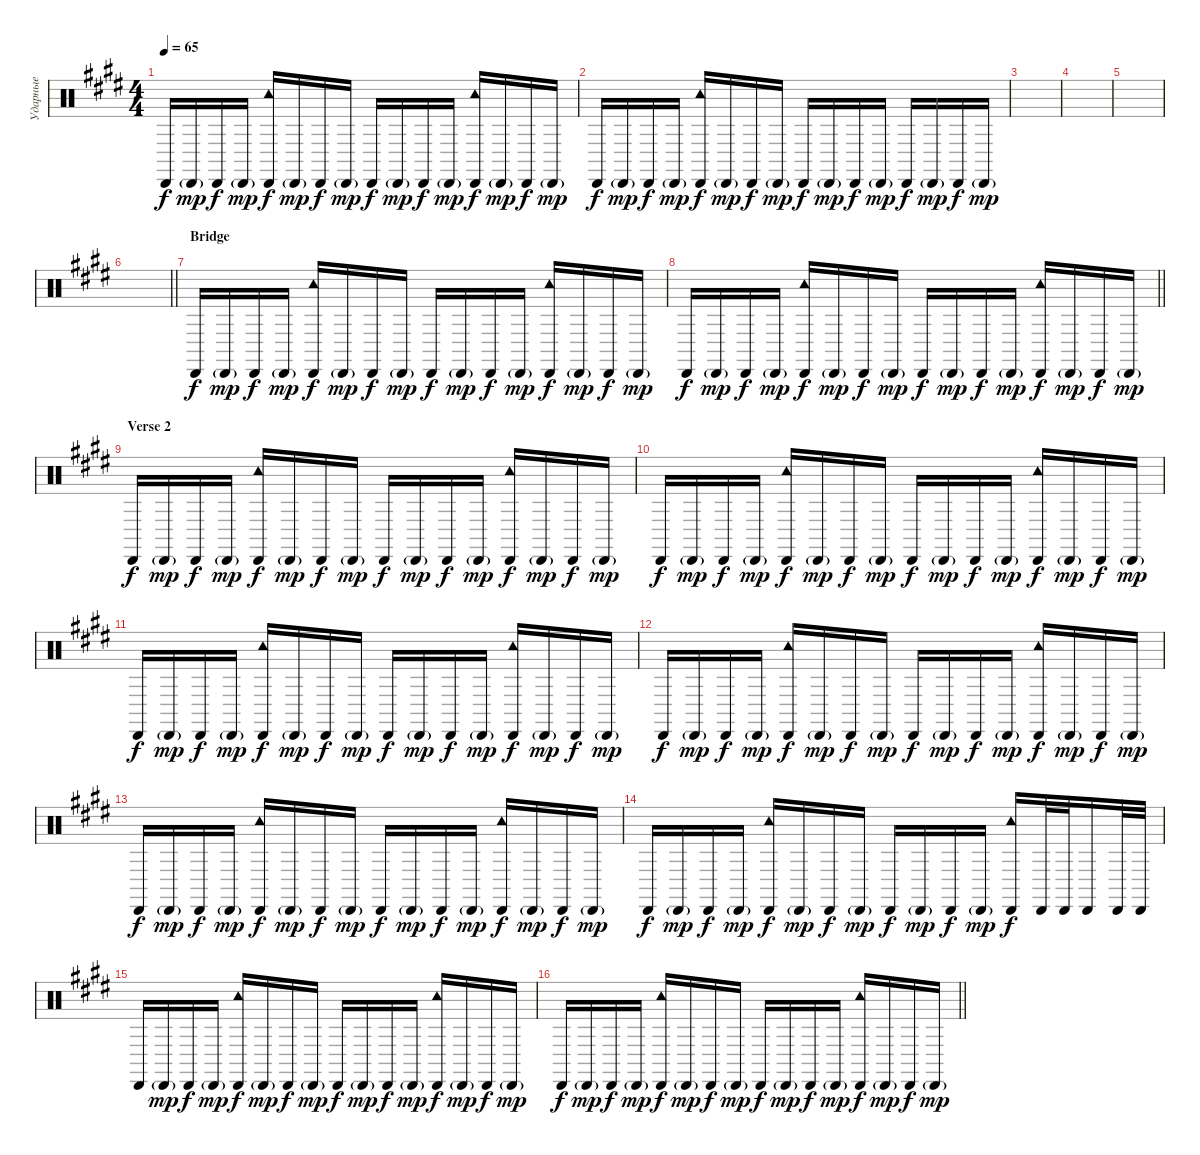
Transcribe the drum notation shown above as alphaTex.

\track ("Ударные" "Ударные") {instrument percussion}
\staff {score}
\articulation defaults
\ts (4 4)
\tempo 65
\clef neutral
\ks e "Cabasa (hit)".16{dy f} "Cabasa (hit)"{g}.16{dy mp} "Cabasa (hit)".16{dy f} "Cabasa (hit)"{g}.16{dy mp}
("Cabasa (hit)" "Tambourine (hit)").16{dy f} "Cabasa (hit)"{g}.16{dy mp} "Cabasa (hit)".16{dy f} "Cabasa (hit)"{g}.16{dy mp} "Cabasa (hit)".16{dy f} "Cabasa (hit)"{g}.16{dy mp} "Cabasa (hit)".16{dy f} "Cabasa (hit)"{g}.16{dy mp} ("Cabasa (hit)" "Tambourine (hit)").16{dy f} "Cabasa (hit)"{g}.16{dy mp} "Cabasa (hit)".16{dy f} "Cabasa (hit)"{g}.16{dy mp} |
"Cabasa (hit)".16{dy f} "Cabasa (hit)"{g}.16{dy mp} "Cabasa (hit)".16{dy f} "Cabasa (hit)"{g}.16{dy mp} ("Cabasa (hit)" "Tambourine (hit)").16{dy f} "Cabasa (hit)"{g}.16{dy mp} "Cabasa (hit)".16{dy f} "Cabasa (hit)"{g}.16{dy mp} "Cabasa (hit)".16{dy f} "Cabasa (hit)"{g}.16{dy mp} "Cabasa (hit)".16{dy f} "Cabasa (hit)"{g}.16{dy mp} "Cabasa (hit)".16{dy f} "Cabasa (hit)"{g}.16{dy mp} "Cabasa (hit)".16{dy f} "Cabasa (hit)"{g}.16{dy mp} |
|
|
|
\barLineRight lightlight
|
\section ("" "Bridge")
"Cabasa (hit)".16{dy f} "Cabasa (hit)"{g}.16{dy mp} "Cabasa (hit)".16{dy f} "Cabasa (hit)"{g}.16{dy mp} ("Cabasa (hit)" "Tambourine (hit)").16{dy f} "Cabasa (hit)"{g}.16{dy mp} "Cabasa (hit)".16{dy f} "Cabasa (hit)"{g}.16{dy mp} "Cabasa (hit)".16{dy f} "Cabasa (hit)"{g}.16{dy mp} "Cabasa (hit)".16{dy f} "Cabasa (hit)"{g}.16{dy mp} ("Cabasa (hit)" "Tambourine (hit)").16{dy f} "Cabasa (hit)"{g}.16{dy mp} "Cabasa (hit)".16{dy f} "Cabasa (hit)"{g}.16{dy mp} |
\barLineRight lightlight "Cabasa (hit)".16{dy f} "Cabasa (hit)"{g}.16{dy mp} "Cabasa (hit)".16{dy f} "Cabasa (hit)"{g}.16{dy mp}
("Cabasa (hit)" "Tambourine (hit)").16{dy f} "Cabasa (hit)"{g}.16{dy mp} "Cabasa (hit)".16{dy f} "Cabasa (hit)"{g}.16{dy mp} "Cabasa (hit)".16{dy f} "Cabasa (hit)"{g}.16{dy mp} "Cabasa (hit)".16{dy f} "Cabasa (hit)"{g}.16{dy mp} ("Cabasa (hit)" "Tambourine (hit)").16{dy f} "Cabasa (hit)"{g}.16{dy mp} "Cabasa (hit)".16{dy f} "Cabasa (hit)"{g}.16{dy mp} |
\section ("" "Verse 2")
"Cabasa (hit)".16{dy f} "Cabasa (hit)"{g}.16{dy mp} "Cabasa (hit)".16{dy f} "Cabasa (hit)"{g}.16{dy mp} ("Cabasa (hit)" "Tambourine (hit)").16{dy f} "Cabasa (hit)"{g}.16{dy mp} "Cabasa (hit)".16{dy f} "Cabasa (hit)"{g}.16{dy mp} "Cabasa (hit)".16{dy f} "Cabasa (hit)"{g}.16{dy mp} "Cabasa (hit)".16{dy f} "Cabasa (hit)"{g}.16{dy mp} ("Cabasa (hit)" "Tambourine (hit)").16{dy f} "Cabasa (hit)"{g}.16{dy mp} "Cabasa (hit)".16{dy f} "Cabasa (hit)"{g}.16{dy mp} |
"Cabasa (hit)".16{dy f} "Cabasa (hit)"{g}.16{dy mp} "Cabasa (hit)".16{dy f} "Cabasa (hit)"{g}.16{dy mp} ("Cabasa (hit)" "Tambourine (hit)").16{dy f} "Cabasa (hit)"{g}.16{dy mp} "Cabasa (hit)".16{dy f} "Cabasa (hit)"{g}.16{dy mp} "Cabasa (hit)".16{dy f} "Cabasa (hit)"{g}.16{dy mp} "Cabasa (hit)".16{dy f} "Cabasa (hit)"{g}.16{dy mp} ("Cabasa (hit)" "Tambourine (hit)").16{dy f} "Cabasa (hit)"{g}.16{dy mp} "Cabasa (hit)".16{dy f} "Cabasa (hit)"{g}.16{dy mp} |
"Cabasa (hit)".16{dy f} "Cabasa (hit)"{g}.16{dy mp} "Cabasa (hit)".16{dy f} "Cabasa (hit)"{g}.16{dy mp} ("Cabasa (hit)" "Tambourine (hit)").16{dy f} "Cabasa (hit)"{g}.16{dy mp} "Cabasa (hit)".16{dy f} "Cabasa (hit)"{g}.16{dy mp} "Cabasa (hit)".16{dy f} "Cabasa (hit)"{g}.16{dy mp} "Cabasa (hit)".16{dy f} "Cabasa (hit)"{g}.16{dy mp} ("Cabasa (hit)" "Tambourine (hit)").16{dy f} "Cabasa (hit)"{g}.16{dy mp} "Cabasa (hit)".16{dy f} "Cabasa (hit)"{g}.16{dy mp} |
"Cabasa (hit)".16{dy f} "Cabasa (hit)"{g}.16{dy mp} "Cabasa (hit)".16{dy f} "Cabasa (hit)"{g}.16{dy mp} ("Cabasa (hit)" "Tambourine (hit)").16{dy f} "Cabasa (hit)"{g}.16{dy mp} "Cabasa (hit)".16{dy f} "Cabasa (hit)"{g}.16{dy mp} "Cabasa (hit)".16{dy f} "Cabasa (hit)"{g}.16{dy mp} "Cabasa (hit)".16{dy f} "Cabasa (hit)"{g}.16{dy mp} ("Cabasa (hit)" "Tambourine (hit)").16{dy f} "Cabasa (hit)"{g}.16{dy mp} "Cabasa (hit)".16{dy f} "Cabasa (hit)"{g}.16{dy mp} |
"Cabasa (hit)".16{dy f} "Cabasa (hit)"{g}.16{dy mp} "Cabasa (hit)".16{dy f} "Cabasa (hit)"{g}.16{dy mp} ("Cabasa (hit)" "Tambourine (hit)").16{dy f} "Cabasa (hit)"{g}.16{dy mp} "Cabasa (hit)".16{dy f} "Cabasa (hit)"{g}.16{dy mp} "Cabasa (hit)".16{dy f} "Cabasa (hit)"{g}.16{dy mp} "Cabasa (hit)".16{dy f} "Cabasa (hit)"{g}.16{dy mp} ("Cabasa (hit)" "Tambourine (hit)").16{dy f} "Cabasa (hit)"{g}.16{dy mp} "Cabasa (hit)".16{dy f} "Cabasa (hit)"{g}.16{dy mp} |
"Cabasa (hit)".16{dy f} "Cabasa (hit)"{g}.16{dy mp} "Cabasa (hit)".16{dy f} "Cabasa (hit)"{g}.16{dy mp} ("Cabasa (hit)" "Tambourine (hit)").16{dy f} "Cabasa (hit)"{g}.16{dy mp} "Cabasa (hit)".16{dy f} "Cabasa (hit)"{g}.16{dy mp} "Cabasa (hit)".16{dy f} "Cabasa (hit)"{g}.16{dy mp} "Cabasa (hit)".16{dy f} "Cabasa (hit)"{g}.16{dy mp} ("Cabasa (hit)" "Tambourine (hit)").16{dy f} "Cabasa (hit)".32 "Cabasa (hit)".32 "Cabasa (hit)".16 "Cabasa (hit)".32 "Cabasa (hit)".32 |
"Cabasa (hit)".16 "Cabasa (hit)"{g}.16{dy mp} "Cabasa (hit)".16{dy f} "Cabasa (hit)"{g}.16{dy mp} ("Cabasa (hit)" "Tambourine (hit)").16{dy f} "Cabasa (hit)"{g}.16{dy mp} "Cabasa (hit)".16{dy f} "Cabasa (hit)"{g}.16{dy mp} "Cabasa (hit)".16{dy f} "Cabasa (hit)"{g}.16{dy mp} "Cabasa (hit)".16{dy f} "Cabasa (hit)"{g}.16{dy mp} ("Cabasa (hit)" "Tambourine (hit)").16{dy f} "Cabasa (hit)"{g}.16{dy mp} "Cabasa (hit)".16{dy f} "Cabasa (hit)"{g}.16{dy mp} |
\barLineRight lightlight "Cabasa (hit)".16{dy f} "Cabasa (hit)"{g}.16{dy mp} "Cabasa (hit)".16{dy f} "Cabasa (hit)"{g}.16{dy mp}
("Cabasa (hit)" "Tambourine (hit)").16{dy f} "Cabasa (hit)"{g}.16{dy mp} "Cabasa (hit)".16{dy f} "Cabasa (hit)"{g}.16{dy mp} "Cabasa (hit)".16{dy f} "Cabasa (hit)"{g}.16{dy mp} "Cabasa (hit)".16{dy f} "Cabasa (hit)"{g}.16{dy mp} ("Cabasa (hit)" "Tambourine (hit)").16{dy f} "Cabasa (hit)"{g}.16{dy mp} "Cabasa (hit)".16{dy f} "Cabasa (hit)"{g}.16{dy mp}
